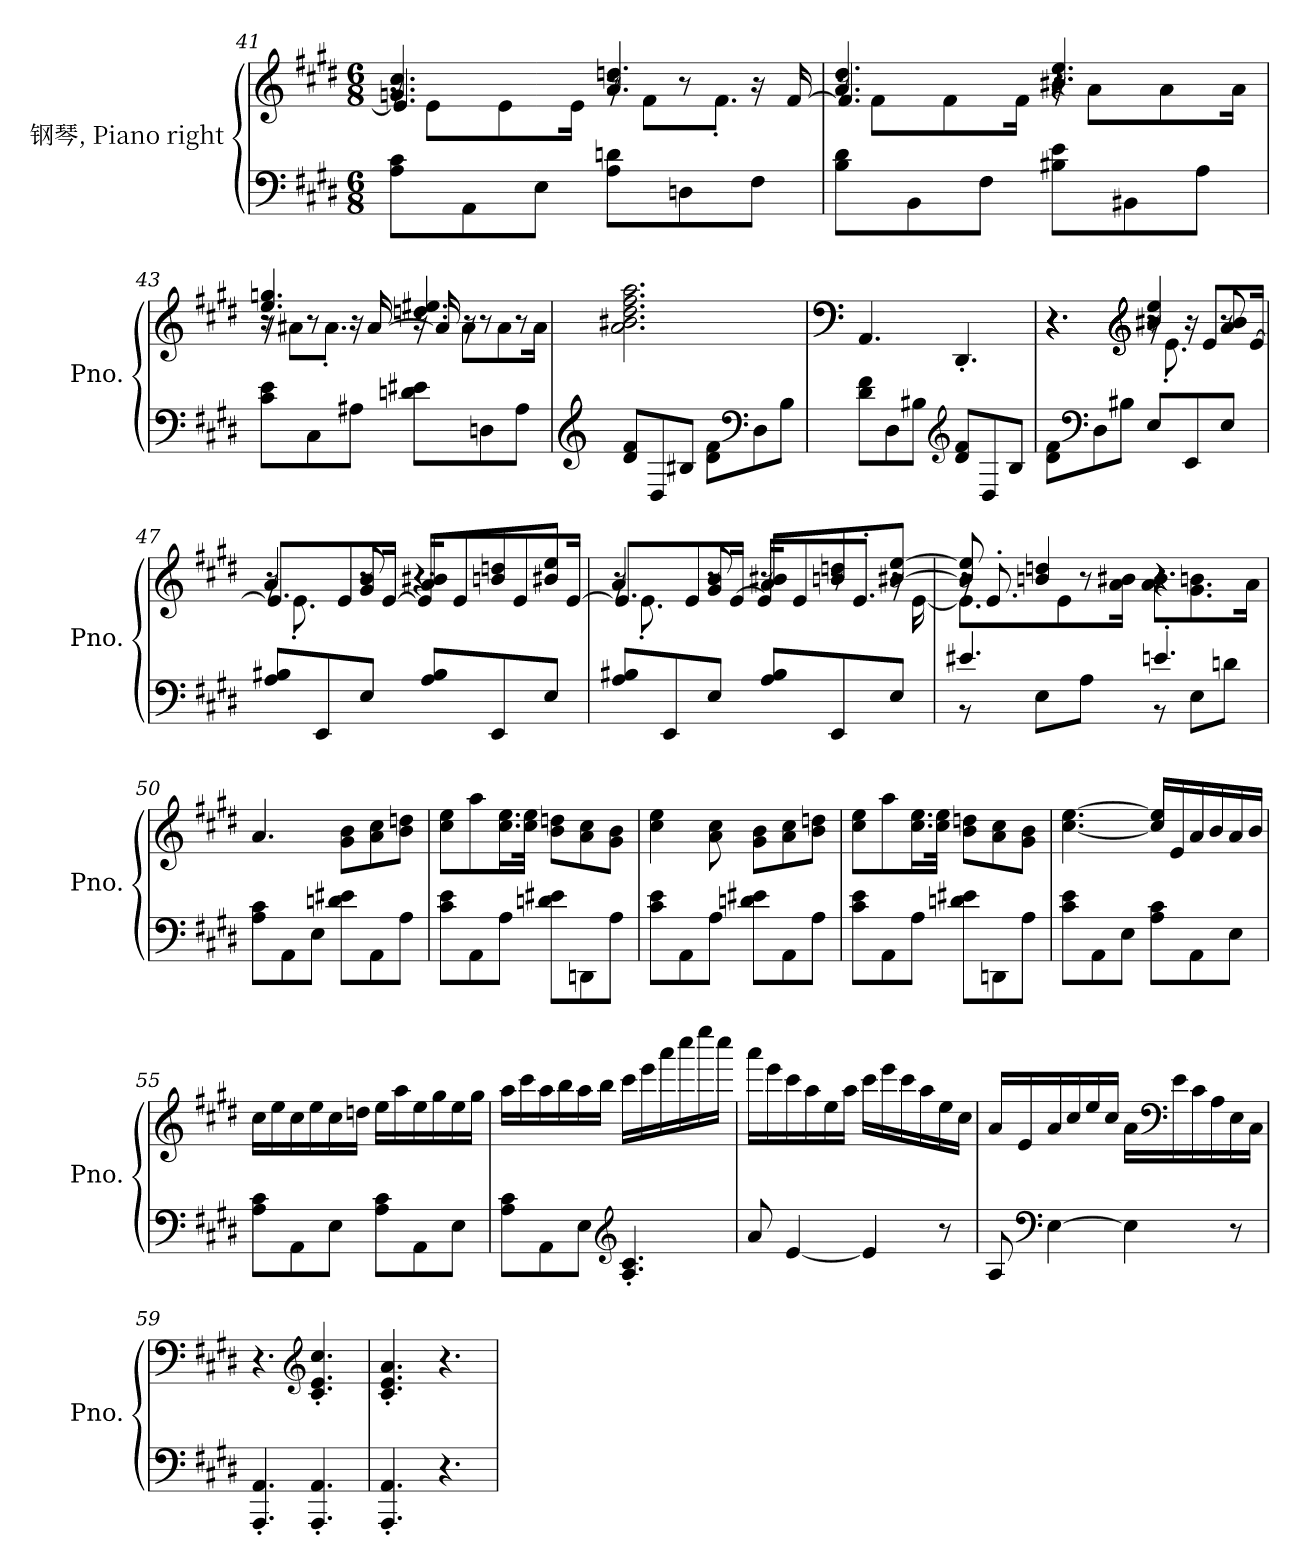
**kern	**kern
*part1	*part1
*staff2	*staff1
*I"钢琴, Piano right	*
*I'Pno.	*
*clefF4	*clefG2
*k[f#c#g#d#]	*k[f#c#g#d#]
*M6/8	*M6/8
*MM72	*MM72
=41	=41
*	*^
*	*	*^
8A\ 8c#\L	4.gn/ 4.cc#/	16r	4.e/]
.	.	8e\L	.
8AA\	.	.	.
.	.	8e\	.
8E\J	.	.	.
.	.	16e\Jk	.
*	*MM71	*	*
8A\ 8dn\L	4.a/ 4.ddn/	16r	8r
.	.	8f#\L	.
8Dn\	.	.	8r
.	.	8.f#'\J	.
*	*MM68	*	*
8F#\J	.	.	16r
.	.	.	[16f#/
=42	=42	=42	=42
*	*MM71	*	*
8B\ 8d#\L	4.a/ 4.dd#/	16r	4.f#/]
.	.	8f#\L	.
8BB\	.	.	.
.	.	8f#\	.
8F#\J	.	.	.
.	.	16f#\Jk	.
*	*MM71	*	*
8B#X\ 8e\L	4.b#X/ 4.ee/	16r	4.r
.	.	8a\L	.
8BB#X\	.	.	.
.	.	8a\	.
8A\J	.	.	.
.	.	16a\Jk	.
!!LO:PB:g=z	!!	!!
=43	=43	=43	=43
*	*MM70	*	*
8c#\ 8e\L	4.ee/ 4.ggn/	16r	8r
.	.	8a#X\L	.
*	*MM71	*	*
8C#\	.	.	8r
.	.	8.a#'\J	.
*	*MM68	*	*
8A#X\J	.	.	16r
.	.	.	[16a#/
*	*MM70	*	*
8dn\ 8e#X\L	4.ddn/ 4.ee#X/	16r	16a#/]
.	.	8a#\L	16r
*	*MM71	*	*
8Dn\	.	.	8r
.	.	8a#\	.
*	*MM64	*	*
8A#\J	.	.	8r
.	.	16a#\Jk	.
*	*v	*v	*v
=44	=44
*clefG2	*
*	*MM66
8d#/ 8f#/L	2.a\ 2.b#X\ 2.dd#\ 2.ff#\ 2.aa\
8D#/	.
8B#X/J	.
8d#\ 8f#\L	.
*clefF4	*
8D#\	.
8B#\J	.
=45	=45
*	*clefF4
*	*MM67
8d#\ 8f#\L	4.AA/
8D#\	.
8B#X\J	.
*clefG2	*
*	*MM70
8d#/ 8f#/L	4.DD#'/
8D#/	.
8B#/J	.
!!LO:LB:g=z
=46	=46
*	*^
*	*	*^
8d#\ 8f#\L	4.r	4.r	4.r
*clefF4	*	*	*
8D#\	.	.	.
8B#X\J	.	.	.
*	*clefG2	*	*
*	*MM71	*	*
8E/L	4b#X/ 4ee/	16r	8r
.	.	8.e'\	.
*	*MM69	*	*
8EE/	.	.	16r
.	.	.	8e/L
*	*MM68	*	*
8E/J	8a/ 8b#/	8r	.
.	.	.	[16e/Jk
=47	=47	=47	=47
*	*MM70	*	*
8A/ 8B#X/L	4a/	16r	8.e/L]
.	.	8.e'\	.
8EE/	.	.	.
*	*MM73	*	*
.	.	.	8e/
*	*MM72	*	*
8E/J	8g#/ 8b/	8r	.
.	.	.	[16e/Jk
*	*MM74	*	*
8A/ 8B#/L	8a/ 8b#X/L	4.r	16e/KL]
.	.	.	8e/
*	*MM70	*	*
8EE/	8bn/ 8ddn/	.	.
.	.	.	8e/
*	*MM68	*	*
8E/J	8b#X/ 8ee/J	.	.
.	.	.	[16e/Jk
!!LO:LB:g=z	!!	!!
=48	=48	=48	=48
*	*MM70	*	*
8A/ 8B#X/L	4a/	16r	8.e/L]
.	.	8.e'\	.
8EE/	.	.	.
.	.	.	8e/
*	*MM72	*	*
8E/J	8g#/ 8b/	8r	.
.	.	.	[16e/Jk
*	*MM74	*	*
8A/ 8B#/L	8a/ 8b#X/L	8r	16e/KL]
.	.	.	8e/
*	*MM70	*	*
8EE/	8bn/ 8ddn/	8r	.
.	.	.	8.e'/J
*	*MM66	*	*
8E/J	[8b#X/ [8ee/J	16r	.
.	.	[16e\	.
=49	=49	=49	=49
*	*MM70	*	*
*^	*	*	*
4.e#X/	8r	8b#/] 8ee/]	8.e\L]	16r
.	.	.	.	8.e'/
*	*	*MM74	*	*
.	8E\L	4bn/ 4ddn/	.	.
*	*	*MM70	*	*
.	.	.	8e\	.
.	8A\J	.	.	8r
.	.	.	16a\ 16b#X\Jk	.
*	*	*MM66	*	*
4.en'/	8r	4.r	8a\ 8b#\L	4.r
*	*	*MM62	*	*
.	8E\L	.	8.g#\ 8.bn\	.
.	8dn\J	.	.	.
*	*	*MM54	*	*
.	.	.	16a\Jk	.
*v	*v	*	*	*
*	*v	*v	*v
=50	=50
*	*MM67
8A\ 8c#\L	4.a/
8AA\	.
8E\J	.
*	*MM66
8dn\ 8e#X\L	8g#\ 8b\L
*	*MM70
8AA\	8a\ 8cc#\
*	*MM67
8A\J	8b\ 8ddn\J
!!LO:LB:g=z
=51	=51
*	*MM70
8c#\ 8e\L	8cc#\ 8ee\L
*	*MM69
8AA\	8aa\
*	*MM67
8A\J	16.cc#\ 16.ee\L
*	*MM73
.	32cc#\ 32ee\JJk
*	*MM70
8dn\ 8e#X\L	8b\ 8ddn\L
*	*MM71
8DDn\	8a\ 8cc#\
*	*MM66
8A\J	8g#\ 8b\J
=52	=52
8c#\ 8e\L	4cc#\ 4ee\
8AA\	.
*	*MM66
8A\J	8a\ 8cc#\
*	*MM70
8dn\ 8e#X\L	8g#\ 8b\L
*	*MM71
8AA\	8a\ 8cc#\
*	*MM67
8A\J	8b\ 8ddn\J
=53	=53
*	*MM69
8c#\ 8e\L	8cc#\ 8ee\L
*	*MM70
8AA\	8aa\
*	*MM67
8A\J	16.cc#\ 16.ee\L
*	*MM73
.	32cc#\ 32ee\JJk
*	*MM70
8dn\ 8e#X\L	8b\ 8ddn\L
*	*MM68
8DDn\	8a\ 8cc#\
*	*MM66
8A\J	8g#\ 8b\J
=54	=54
8c#\ 8e\L	[4.cc#\ [4.ee\
8AA\	.
8E\J	.
*	*MM70
8A\ 8c#\L	16cc#/] 16ee/]LL
.	16e/
8AA\	16a/
.	16b/
8E\J	16a/
.	16b/JJ
!!LO:LB:g=z
=55	=55
*	*MM73
8A\ 8c#\L	16cc#\LL
.	16ee\
8AA\	16cc#\
.	16ee\
8E\J	16cc#\
.	16ddn\JJ
8A\ 8c#\L	16ee\LL
.	16aa\
8AA\	16ee\
.	16gg#\
8E\J	16ee\
.	16gg#\JJ
=56	=56
8A\ 8c#\L	16aa\LL
.	16ccc#\
8AA\	16aa\
.	16bb\
8E\J	16aa\
.	16bb\JJ
*clefG2	*
4.A/' 4.c#/'	16ccc#\LL
.	16eee\
.	16aaa\
.	16cccc#\
.	16eeee\
.	16cccc#\JJ
!!LO:LB:g=z
=57	=57
*	*MM76
8a/	16aaa\LL
.	16eee\
*	*MM73
[4e/	16ccc#\
.	16aa\
.	16ee\
.	16aa\JJ
4e/]	16ccc#\LL
.	16eee\
.	16ccc#\
.	16aa\
8r	16ee\
.	16cc#\JJ
=58	=58
*	*MM70
8A/	16a/LL
.	16e/
*clefF4	*
*	*MM72
[4E\	16a/
.	16cc#/
.	16ee/
.	16cc#/JJ
4E\]	16a\LL
*	*clefF4
.	16e\
.	16c#\
.	16A\
*	*MM68
8r	16E\
.	16C#\JJ
=59	=59
*	*MM68
4.AAA/' 4.AA/'	4.r
*	*clefG2
4.AAA/' 4.AA/'	4.c#/' 4.e/' 4.cc#/'
=60	=60
*	*MM49
4.AAA/' 4.AA/'	4.c#/' 4.e/' 4.a/'
4.r	4.r
=	=
*-	*-
